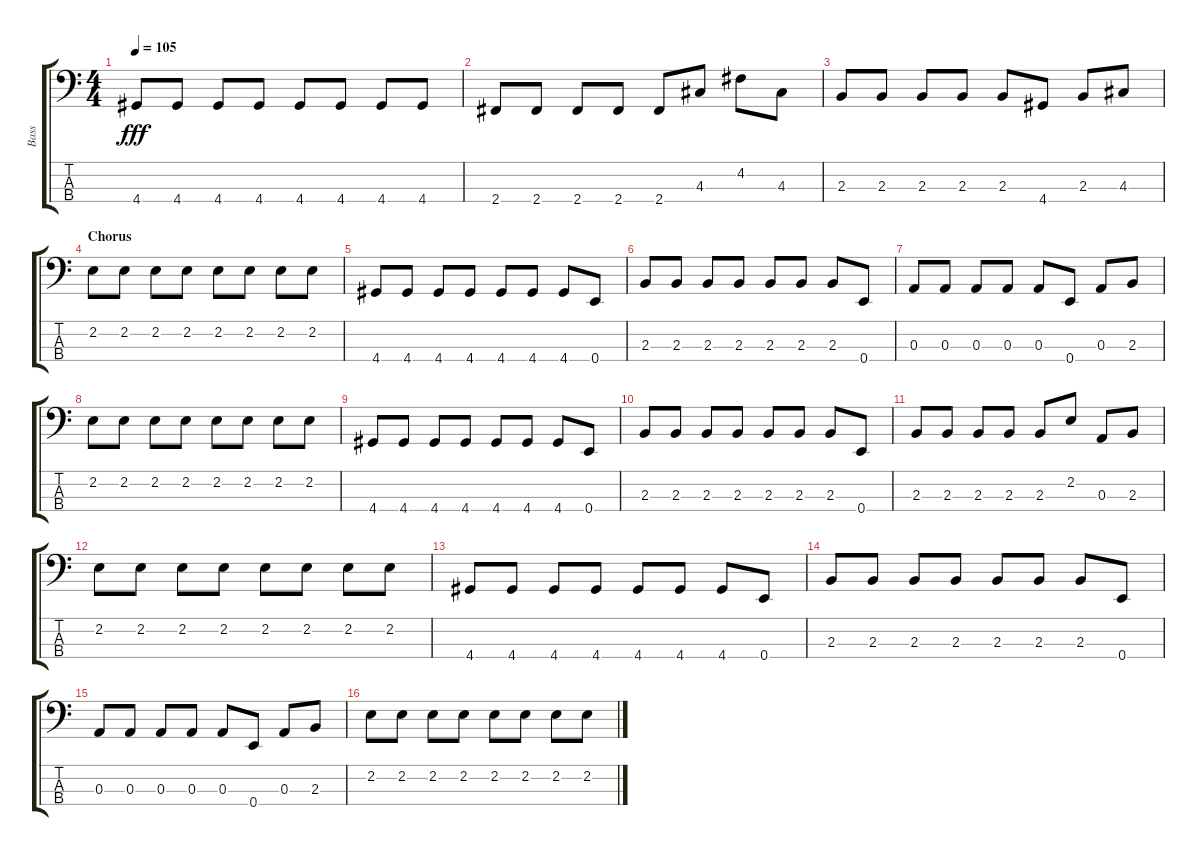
\track ("Bass" "Bass") {instrument electricbassfinger}
\staff {score tabs}
\tuning (G2 D2 A1 E1) {hide}
\ts (4 4)
\tempo 105
\clef f4
\ks c
4.4.8{dy fff} 4.4.8 4.4.8 4.4.8 4.4.8 4.4.8 4.4.8 4.4.8 |
2.4.8 2.4.8 2.4.8 2.4.8 2.4.8 4.3.8 4.2.8 4.3.8 |
2.3.8 2.3.8 2.3.8 2.3.8 2.3.8 4.4.8 2.3.8 4.3.8 |
\section ("" "Chorus")
2.2.8 2.2.8 2.2.8 2.2.8 2.2.8 2.2.8 2.2.8 2.2.8 |
4.4.8 4.4.8 4.4.8 4.4.8 4.4.8 4.4.8 4.4.8 0.4.8 |
2.3.8 2.3.8 2.3.8 2.3.8 2.3.8 2.3.8 2.3.8 0.4.8 |
0.3.8 0.3.8 0.3.8 0.3.8 0.3.8 0.4.8 0.3.8 2.3.8 |
2.2.8 2.2.8 2.2.8 2.2.8 2.2.8 2.2.8 2.2.8 2.2.8 |
4.4.8 4.4.8 4.4.8 4.4.8 4.4.8 4.4.8 4.4.8 0.4.8 |
2.3.8 2.3.8 2.3.8 2.3.8 2.3.8 2.3.8 2.3.8 0.4.8 |
2.3.8 2.3.8 2.3.8 2.3.8 2.3.8 2.2.8 0.3.8 2.3.8 |
2.2.8 2.2.8 2.2.8 2.2.8 2.2.8 2.2.8 2.2.8 2.2.8 |
4.4.8 4.4.8 4.4.8 4.4.8 4.4.8 4.4.8 4.4.8 0.4.8 |
2.3.8 2.3.8 2.3.8 2.3.8 2.3.8 2.3.8 2.3.8 0.4.8 |
0.3.8 0.3.8 0.3.8 0.3.8 0.3.8 0.4.8 0.3.8 2.3.8 |
2.2.8 2.2.8 2.2.8 2.2.8 2.2.8 2.2.8 2.2.8 2.2.8
